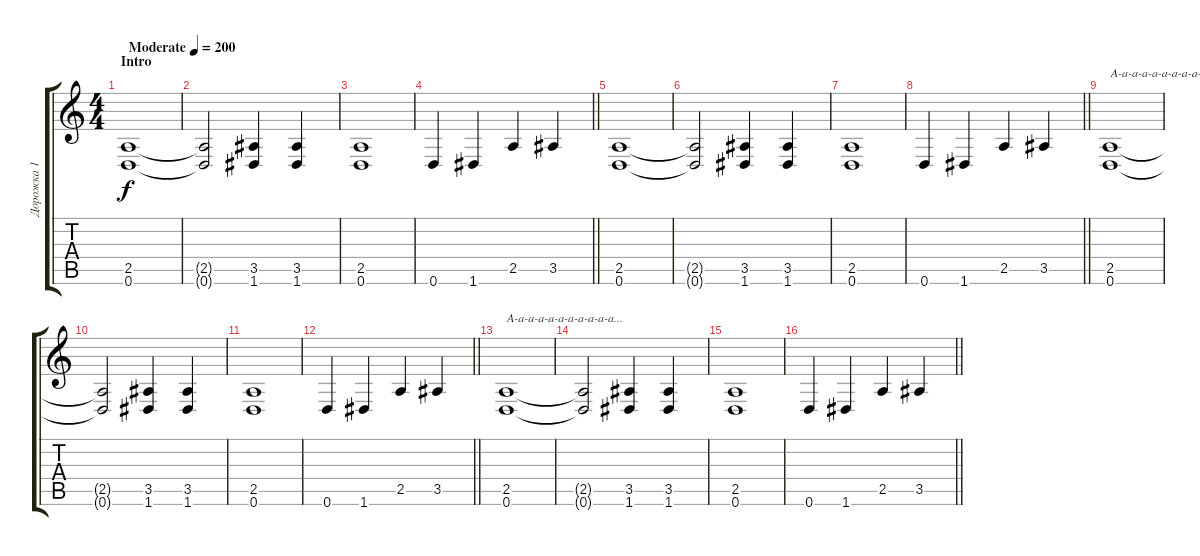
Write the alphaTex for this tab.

\track ("Дорожка 1" "Дорожка 1") {instrument distortionguitar}
\staff {score tabs}
\tuning (D4 A3 F3 C3 G2 D2) {hide}
\ts (4 4)
\section ("" "Intro")
\tempo (200 "Moderate")
\clef g2
\ks c
(2.5 0.6).1{dy f instrument distortionguitar} |
(2.5{t} 0.6{t}).2 (3.5 1.6).4 (3.5 1.6).4 |
(2.5 0.6).1 |
\barLineRight lightlight
0.6.4 1.6.4 2.5.4 3.5.4 |
(2.5 0.6).1 |
(2.5{t} 0.6{t}).2 (3.5 1.6).4 (3.5 1.6).4 |
(2.5 0.6).1 |
\barLineRight lightlight
0.6.4 1.6.4 2.5.4 3.5.4 |
(2.5 0.6).1{txt "A-a-a-a-a-a-a-a-a-a-a..."} |
(2.5{t} 0.6{t}).2 (3.5 1.6).4 (3.5 1.6).4 |
(2.5 0.6).1 |
\barLineRight lightlight
0.6.4 1.6.4 2.5.4 3.5.4 |
(2.5 0.6).1{txt "A-a-a-a-a-a-a-a-a-a-a..."} |
(2.5{t} 0.6{t}).2 (3.5 1.6).4 (3.5 1.6).4 |
(2.5 0.6).1 |
\barLineRight lightlight
0.6.4 1.6.4 2.5.4 3.5.4
